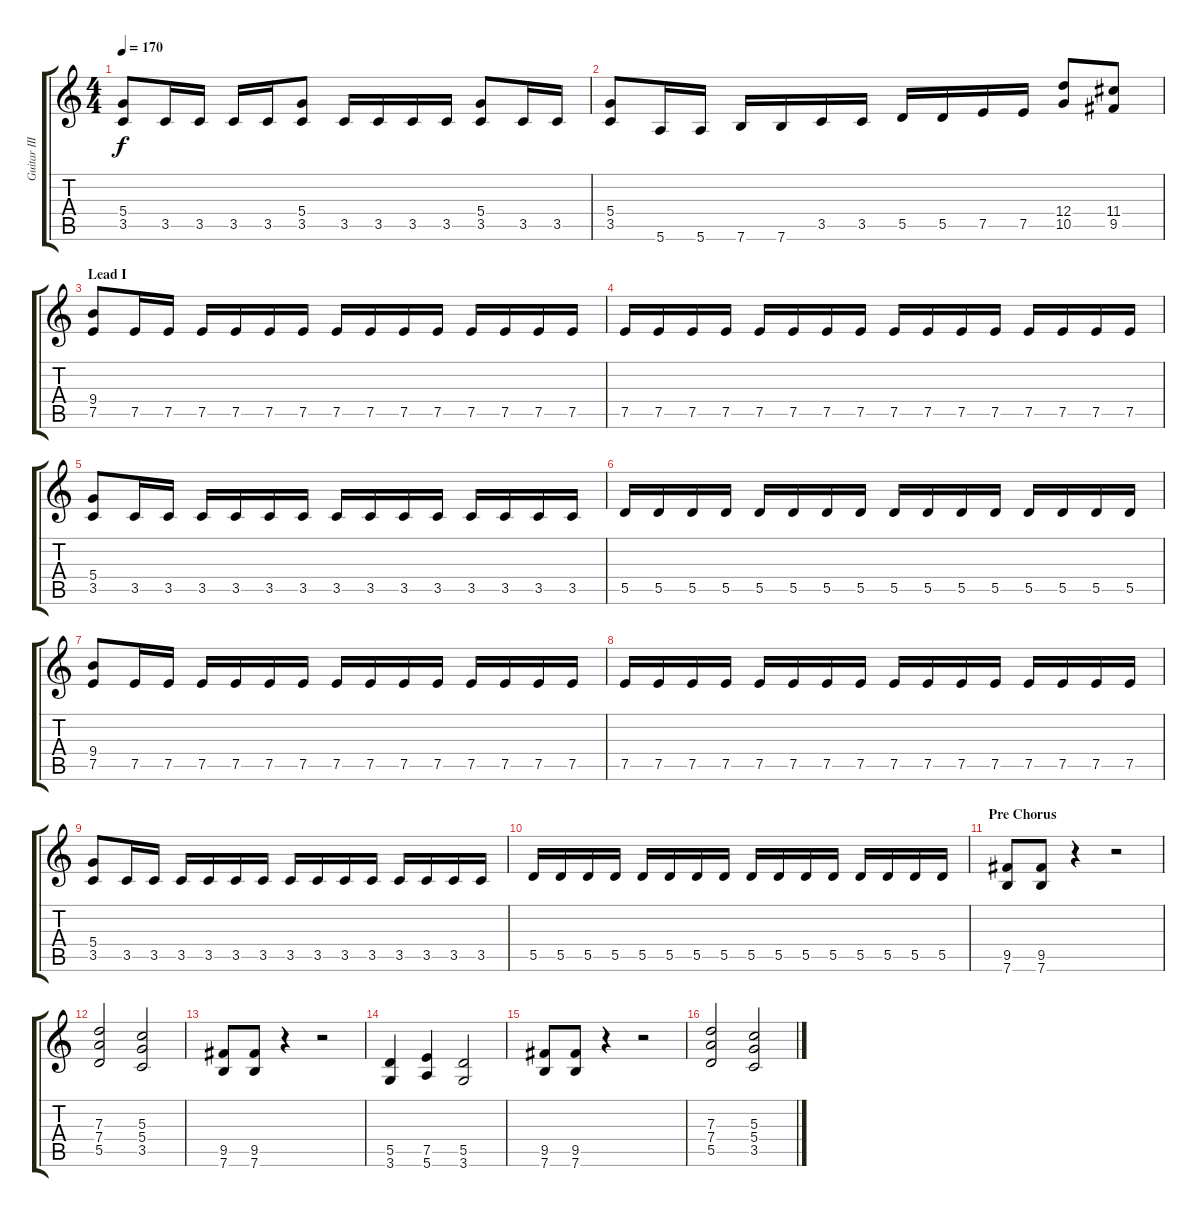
\track ("Guitar III" "Guitar III") {instrument distortionguitar}
\staff {score tabs}
\tuning (E4 B3 G3 D3 A2 E2) {hide}
\ts (4 4)
\tempo 170
\clef g2
\ks c
(5.4 3.5).8{dy f} 3.5.16 3.5.16 3.5.16 3.5.16 (5.4 3.5).8 3.5.16 3.5.16 3.5.16 3.5.16 (5.4 3.5).8 3.5.16 3.5.16 |
(5.4 3.5).8 5.6.16 5.6.16 7.6.16 7.6.16 3.5.16 3.5.16 5.5.16 5.5.16 7.5.16 7.5.16 (12.4 10.5).8 (11.4 9.5).8 |
\section ("" "Lead I")
(9.4 7.5).8 7.5.16 7.5.16 7.5.16 7.5.16 7.5.16 7.5.16 7.5.16 7.5.16 7.5.16 7.5.16 7.5.16 7.5.16 7.5.16 7.5.16 |
7.5.16 7.5.16 7.5.16 7.5.16 7.5.16 7.5.16 7.5.16 7.5.16 7.5.16 7.5.16 7.5.16 7.5.16 7.5.16 7.5.16 7.5.16 7.5.16 |
(5.4 3.5).8 3.5.16 3.5.16 3.5.16 3.5.16 3.5.16 3.5.16 3.5.16 3.5.16 3.5.16 3.5.16 3.5.16 3.5.16 3.5.16 3.5.16 |
5.5.16 5.5.16 5.5.16 5.5.16 5.5.16 5.5.16 5.5.16 5.5.16 5.5.16 5.5.16 5.5.16 5.5.16 5.5.16 5.5.16 5.5.16 5.5.16 |
(9.4 7.5).8 7.5.16 7.5.16 7.5.16 7.5.16 7.5.16 7.5.16 7.5.16 7.5.16 7.5.16 7.5.16 7.5.16 7.5.16 7.5.16 7.5.16 |
7.5.16 7.5.16 7.5.16 7.5.16 7.5.16 7.5.16 7.5.16 7.5.16 7.5.16 7.5.16 7.5.16 7.5.16 7.5.16 7.5.16 7.5.16 7.5.16 |
(5.4 3.5).8 3.5.16 3.5.16 3.5.16 3.5.16 3.5.16 3.5.16 3.5.16 3.5.16 3.5.16 3.5.16 3.5.16 3.5.16 3.5.16 3.5.16 |
5.5.16 5.5.16 5.5.16 5.5.16 5.5.16 5.5.16 5.5.16 5.5.16 5.5.16 5.5.16 5.5.16 5.5.16 5.5.16 5.5.16 5.5.16 5.5.16 |
\section ("" "Pre Chorus")
(9.5 7.6).8 (9.5 7.6).8 r.4 r.2 |
(7.3 7.4 5.5).2 (5.3 5.4 3.5).2 |
(9.5 7.6).8 (9.5 7.6).8 r.4 r.2 |
(5.5 3.6).4 (7.5 5.6).4 (5.5 3.6).2 |
(9.5 7.6).8 (9.5 7.6).8 r.4 r.2 |
(7.3 7.4 5.5).2 (5.3 5.4 3.5).2
